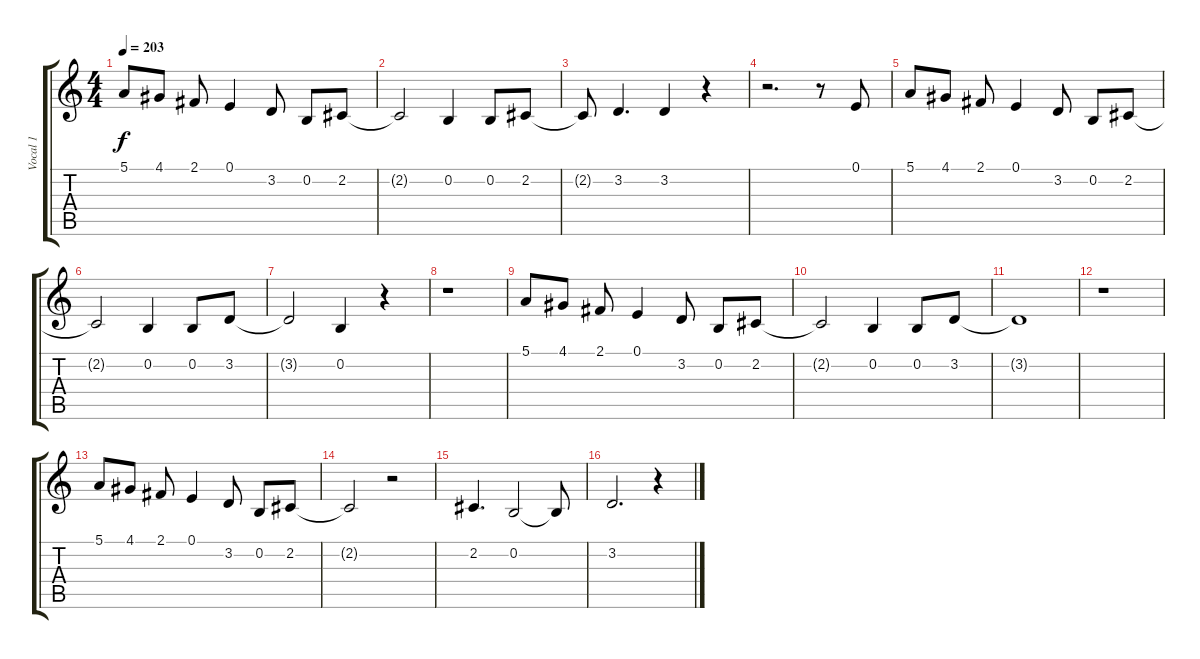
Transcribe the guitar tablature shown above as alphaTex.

\track ("Vocal 1" "Vocal 1") {instrument lead8bassandlead}
\staff {score tabs}
\tuning (E4 B3 G3 D3 A2 E2) {hide}
\ts (4 4)
\tempo 203
\clef g2
\ks c
5.1.8{dy f} 4.1.8 2.1.8 0.1.4 3.2.8 0.2.8 2.2.8 |
2.2{t}.2 0.2.4 0.2.8 2.2.8 |
2.2{t}.8 3.2.4{d} 3.2.4 r.4 |
r.2{d} r.8 0.1.8 |
5.1.8 4.1.8 2.1.8 0.1.4 3.2.8 0.2.8 2.2.8 |
2.2{t}.2 0.2.4 0.2.8 3.2.8 |
3.2{t}.2 0.2.4 r.4 |
r.1 |
5.1.8 4.1.8 2.1.8 0.1.4 3.2.8 0.2.8 2.2.8 |
2.2{t}.2 0.2.4 0.2.8 3.2.8 |
3.2{t}.1 |
r.1 |
5.1.8 4.1.8 2.1.8 0.1.4 3.2.8 0.2.8 2.2.8 |
2.2{t}.2 r.2 |
2.2.4{d} 0.2.2 0.2{t}.8 |
3.2.2{d} r.4
